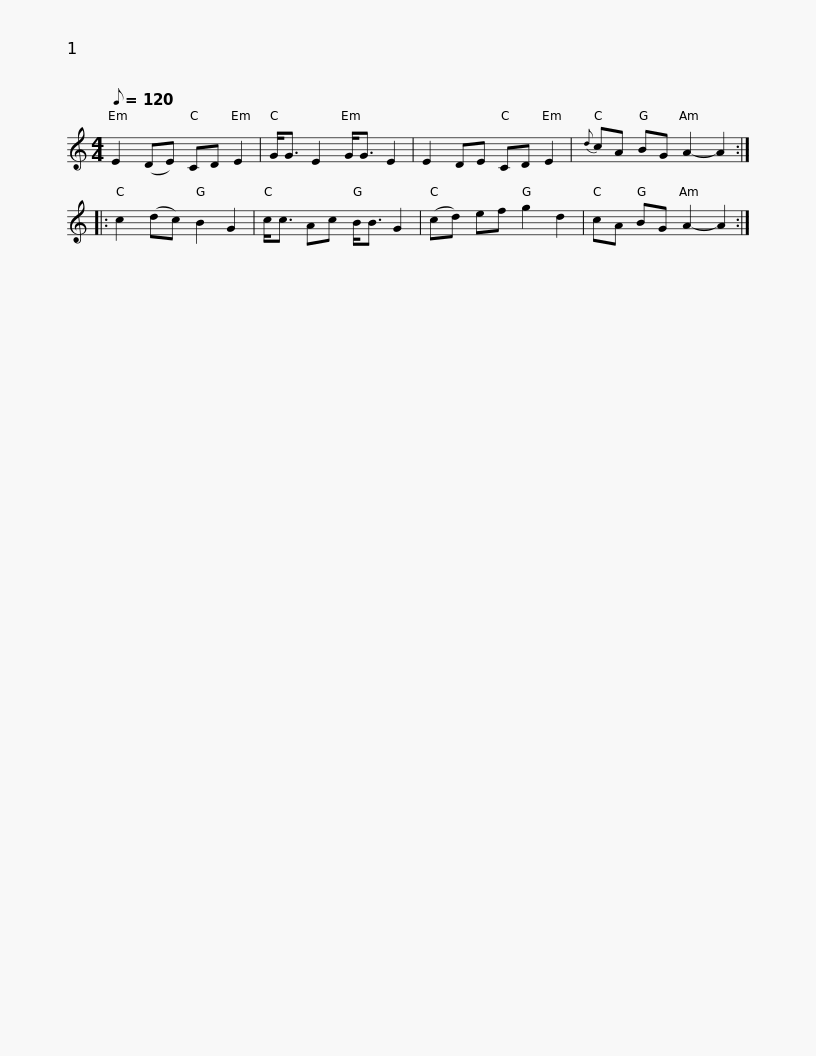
X:1
L:1/8
Q:1/8=120
M:4/4
I:linebreak $
K:C
V:1 treble
V:1
 E2 (DE) CD E2 | G<G E2 G<G E2 | E2 DE CD E2 |{d} cA BG A2- A2 ::$ c2 (dc) B2 G2 | %5
 c<c Ac B<B G2 | (cd) ef g2 d2 | cA BG A2- A2 :| %8
